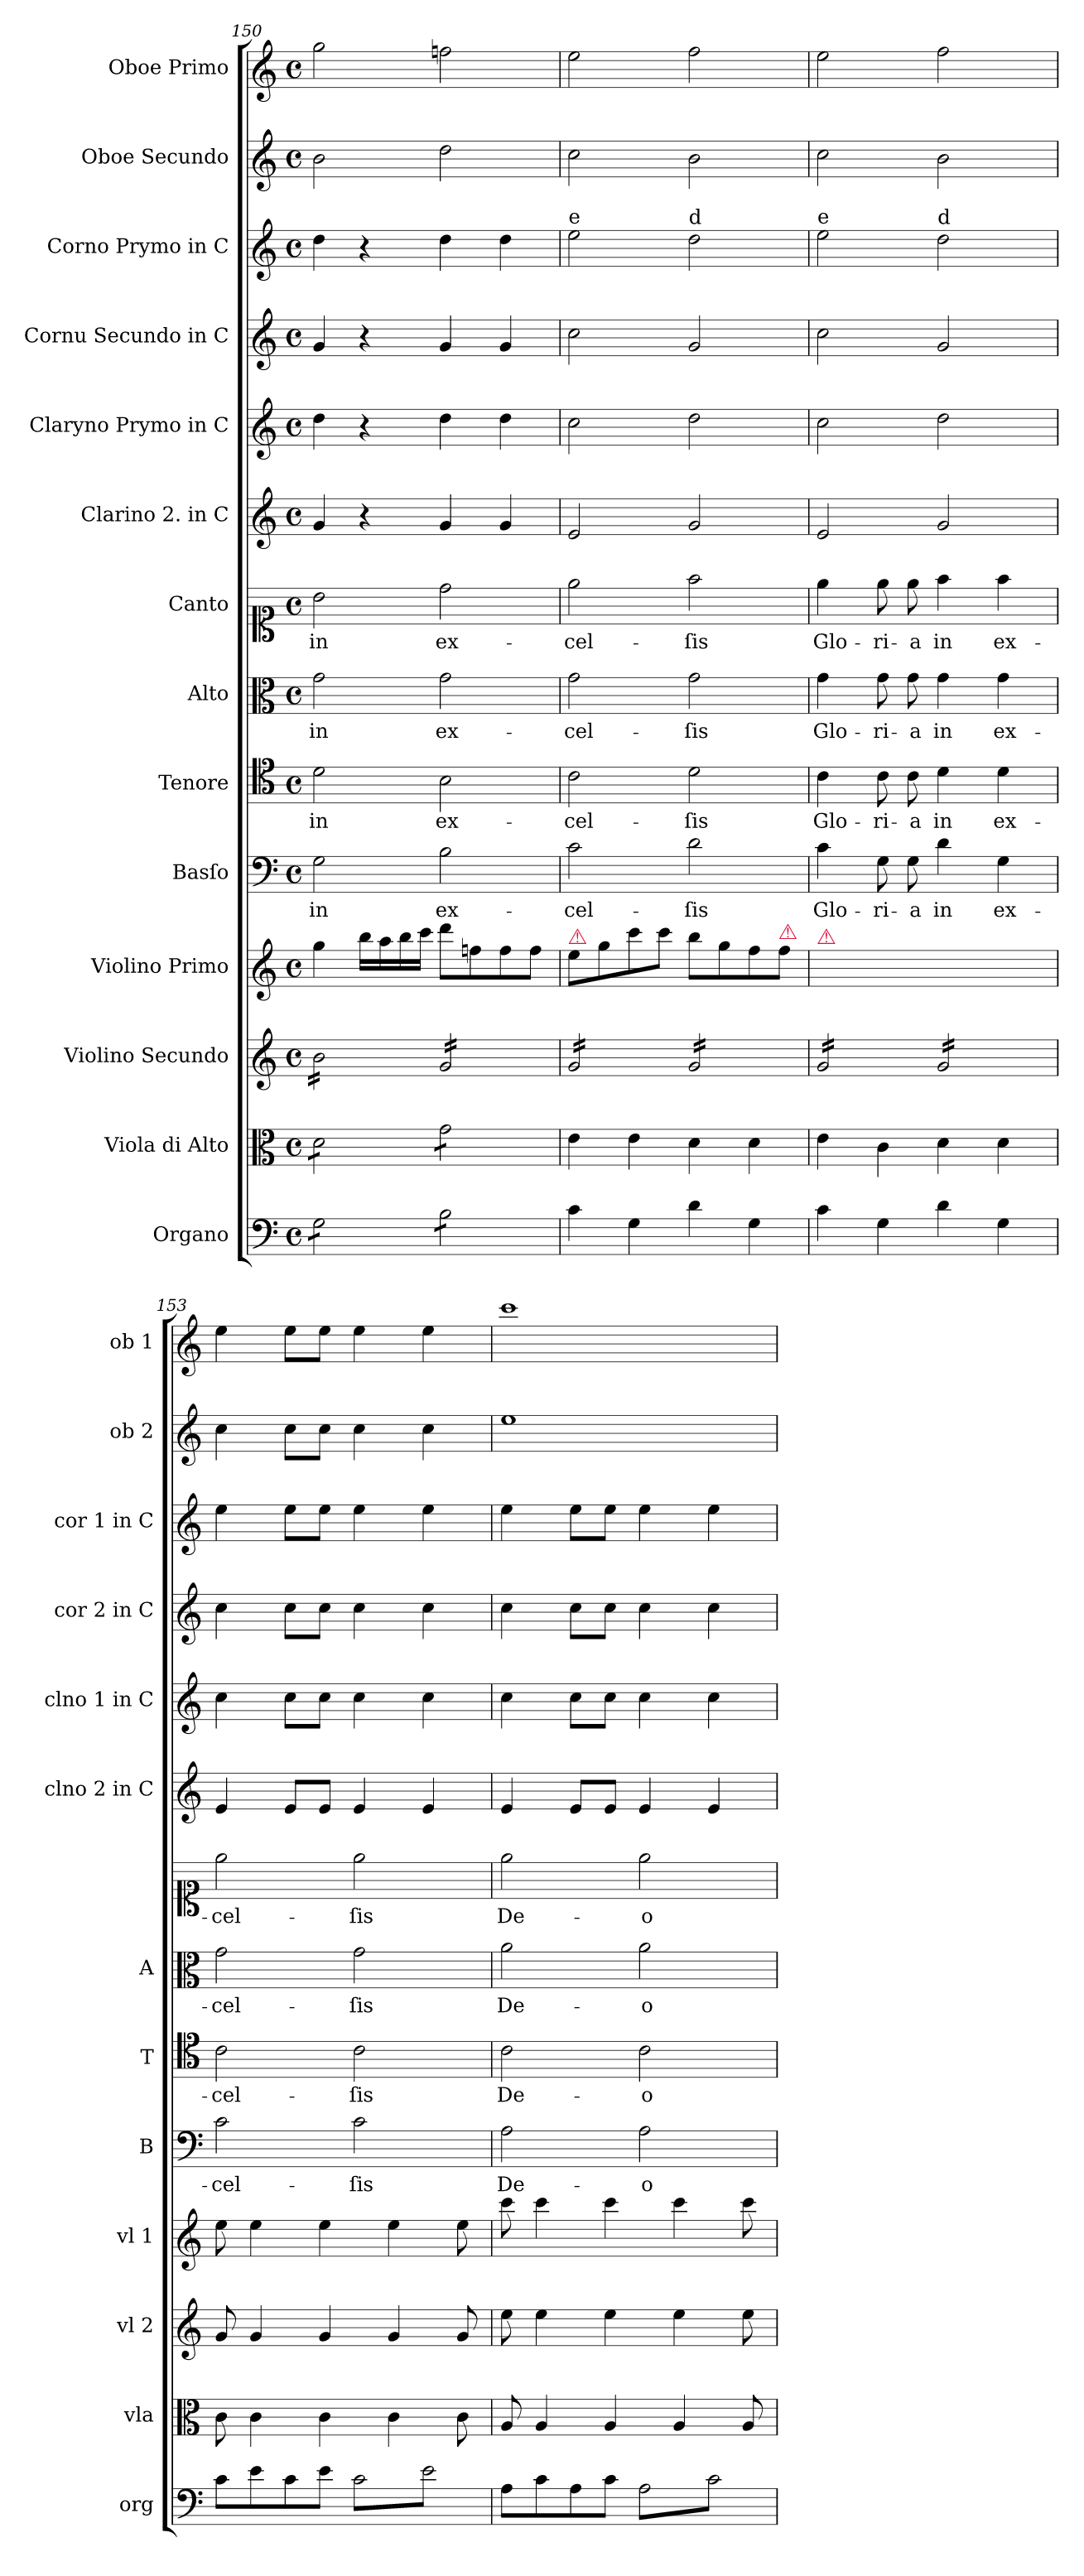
**kern	**kern	**kern	**kern	**kern	**text	**kern	**text	**kern	**text	**kern	**text	**kern	**kern	**kern	**kern	**kern	**kern
*part14	*part13	*part12	*part11	*part10	*part10	*part9	*part9	*part8	*part8	*part7	*part7	*part6	*part5	*part4	*part3	*part2	*part1
*staff14	*staff13	*staff12	*staff11	*staff10	*staff10	*staff9	*staff9	*staff8	*staff8	*staff7	*staff7	*staff6	*staff5	*staff4	*staff3	*staff2	*staff1
*I"Organo	*I"Viola di Alto	*I"Violino Secundo	*I"Violino Primo	*I"Basſo	*	*I"Tenore	*	*I"Alto	*	*I"Canto	*	*I"Clarino 2. in C	*I"Claryno Prymo in C	*I"Cornu Secundo in C	*I"Corno Prymo in C	*I"Oboe Secundo	*I"Oboe Primo
*I'org	*I'vla	*I'vl 2	*I'vl 1	*I'B	*	*I'T	*	*I'A	*	*	*	*I'clno 2 in C	*I'clno 1 in C	*I'cor 2 in C	*I'cor 1 in C	*I'ob 2	*I'ob 1
*clefF4	*clefC3	*clefG2	*clefG2	*clefF4	*	*clefC4	*	*clefC3	*	*clefC1	*	*clefG2	*clefG2	*clefG2	*clefG2	*clefG2	*clefG2
*k[]	*k[]	*k[]	*k[]	*k[]	*	*k[]	*	*k[]	*	*k[]	*	*k[]	*k[]	*k[]	*k[]	*k[]	*k[]
*C:	*C:	*C:	*C:	*C:	*	*C:	*	*C:	*	*C:	*	*C:	*C:	*C:	*C:	*C:	*C:
*M4/4	*M4/4	*M4/4	*M4/4	*M4/4	*	*M4/4	*	*M4/4	*	*M4/4	*	*M4/4	*M4/4	*M4/4	*M4/4	*M4/4	*M4/4
*met(c)	*met(c)	*met(c)	*met(c)	*met(c)	*	*met(c)	*	*met(c)	*	*met(c)	*	*met(c)	*met(c)	*met(c)	*met(c)	*met(c)	*met(c)
=150	=150	=150	=150	=150	=150	=150	=150	=150	=150	=150	=150	=150	=150	=150	=150	=150	=150
*tremolo	*	*	*	*	*	*	*	*	*	*	*	*	*	*	*	*	*
*	*tremolo	*	*	*	*	*	*	*	*	*	*	*	*	*	*	*	*
*	*	*tremolo	*	*	*	*	*	*	*	*	*	*	*	*	*	*	*
8G\L	8d\L	16b\LL	4gg\	2G\	in	2d\	in	2g\	in	2b\	in	4g/	4dd\	4g/	4dd\	2b\	2gg\
.	.	16b\	.	.	.	.	.	.	.	.	.	.	.	.	.	.	.
8G\	8d\	16b\	.	.	.	.	.	.	.	.	.	.	.	.	.	.	.
.	.	16b\	.	.	.	.	.	.	.	.	.	.	.	.	.	.	.
8G\	8d\	16b\	16bb\LL	.	.	.	.	.	.	.	.	4r	4r	4r	4r	.	.
.	.	16b\	16aa\	.	.	.	.	.	.	.	.	.	.	.	.	.	.
8G\J	8d\J	16b\	16bb\	.	.	.	.	.	.	.	.	.	.	.	.	.	.
.	.	16b\JJ	16ccc\JJ	.	.	.	.	.	.	.	.	.	.	.	.	.	.
8B\L	8g\L	16g/LL	8ddd\L	2B\	ex-	2B\	ex-	2g\	ex-	2dd\	ex-	4g/	4dd\	4g/	4dd\	2dd\	2ffn\
.	.	16g/	.	.	.	.	.	.	.	.	.	.	.	.	.	.	.
8B\	8g\	16g/	8ffn\	.	.	.	.	.	.	.	.	.	.	.	.	.	.
.	.	16g/	.	.	.	.	.	.	.	.	.	.	.	.	.	.	.
8B\	8g\	16g/	8ff\	.	.	.	.	.	.	.	.	4g/	4dd\	4g/	4dd\	.	.
.	.	16g/	.	.	.	.	.	.	.	.	.	.	.	.	.	.	.
8B\J	8g\J	16g/	8ff\J	.	.	.	.	.	.	.	.	.	.	.	.	.	.
*	*Xtremolo	*	*	*	*	*	*	*	*	*	*	*	*	*	*	*	*
*Xtremolo	*	*	*	*	*	*	*	*	*	*	*	*	*	*	*	*	*
.	.	16g/JJ	.	.	.	.	.	.	.	.	.	.	.	.	.	.	.
=151	=151	=151	=151	=151	=151	=151	=151	=151	=151	=151	=151	=151	=151	=151	=151	=151	=151
!	!	!	!	!	!	!	!	!	!	!	!	!	!	!	!LO:TX:a:t=e	!	!
!	!	!	!LO:TX:a:color=crimson:t=⚠	!	!	!	!	!	!	!	!	!	!	!	!	!	!
4c\	4e\	16g/LL	8ee\L	2c\	-cel-	2c\	-cel-	2g\	-cel-	2ee\	-cel-	2e/	2cc\	2cc\	2ee\	2cc\	2ee\
.	.	16g/	.	.	.	.	.	.	.	.	.	.	.	.	.	.	.
.	.	16g/	8gg\	.	.	.	.	.	.	.	.	.	.	.	.	.	.
.	.	16g/	.	.	.	.	.	.	.	.	.	.	.	.	.	.	.
4G\	4e\	16g/	8ccc\	.	.	.	.	.	.	.	.	.	.	.	.	.	.
.	.	16g/	.	.	.	.	.	.	.	.	.	.	.	.	.	.	.
.	.	16g/	8ccc\J	.	.	.	.	.	.	.	.	.	.	.	.	.	.
.	.	16g/JJ	.	.	.	.	.	.	.	.	.	.	.	.	.	.	.
!	!	!	!	!	!	!	!	!	!	!	!	!	!	!	!LO:TX:a:t=d	!	!
4d\	4d\	16g/LL	8bb\L	2d\	-ſis	2d\	-ſis	2g\	-ſis	2ff\	-ſis	2g/	2dd\	2g/	2dd\	2b\	2ff\
.	.	16g/	.	.	.	.	.	.	.	.	.	.	.	.	.	.	.
.	.	16g/	8gg\	.	.	.	.	.	.	.	.	.	.	.	.	.	.
.	.	16g/	.	.	.	.	.	.	.	.	.	.	.	.	.	.	.
4G\	4d\	16g/	8ff\	.	.	.	.	.	.	.	.	.	.	.	.	.	.
.	.	16g/	.	.	.	.	.	.	.	.	.	.	.	.	.	.	.
!	!	!	!LO:TX:a:color=crimson:t=⚠	!	!	!	!	!	!	!	!	!	!	!	!	!	!
.	.	16g/	8ff\J	.	.	.	.	.	.	.	.	.	.	.	.	.	.
.	.	16g/JJ	.	.	.	.	.	.	.	.	.	.	.	.	.	.	.
=152	=152	=152	=152	=152	=152	=152	=152	=152	=152	=152	=152	=152	=152	=152	=152	=152	=152
!	!	!	!	!	!	!	!	!	!	!	!	!	!	!	!LO:TX:a:t=e	!	!
!	!	!	!LO:TX:a:color=crimson:t=⚠	!	!	!	!	!	!	!	!	!	!	!	!	!	!
4c\	4e\	16g/LL	8ee\Lyy	4c\	Glo-	4c\	Glo-	4g\	Glo-	4ee\	Glo-	2e/	2cc\	2cc\	2ee\	2cc\	2ee\
.	.	16g/	.	.	.	.	.	.	.	.	.	.	.	.	.	.	.
.	.	16g/	8gg\yy	.	.	.	.	.	.	.	.	.	.	.	.	.	.
.	.	16g/	.	.	.	.	.	.	.	.	.	.	.	.	.	.	.
4G\	4c\	16g/	8ccc\yy	8G\	-ri-	8c\	-ri-	8g\	-ri-	8ee\	-ri-	.	.	.	.	.	.
.	.	16g/	.	.	.	.	.	.	.	.	.	.	.	.	.	.	.
.	.	16g/	8ccc\Jyy	8G\	-a	8c\	-a	8g\	-a	8ee\	-a	.	.	.	.	.	.
.	.	16g/JJ	.	.	.	.	.	.	.	.	.	.	.	.	.	.	.
!	!	!	!	!	!	!	!	!	!	!	!	!	!	!	!LO:TX:a:t=d	!	!
4d\	4d\	16g/LL	8bb\Lyy	4d\	in	4d\	in	4g\	in	4ff\	in	2g/	2dd\	2g/	2dd\	2b\	2ff\
.	.	16g/	.	.	.	.	.	.	.	.	.	.	.	.	.	.	.
.	.	16g/	8gg\yy	.	.	.	.	.	.	.	.	.	.	.	.	.	.
.	.	16g/	.	.	.	.	.	.	.	.	.	.	.	.	.	.	.
4G\	4d\	16g/	8ff\yy	4G\	ex-	4d\	ex-	4g\	ex-	4ff\	ex-	.	.	.	.	.	.
.	.	16g/	.	.	.	.	.	.	.	.	.	.	.	.	.	.	.
.	.	16g/	8ff\Jyy	.	.	.	.	.	.	.	.	.	.	.	.	.	.
.	.	16g/JJ	.	.	.	.	.	.	.	.	.	.	.	.	.	.	.
*	*	*Xtremolo	*	*	*	*	*	*	*	*	*	*	*	*	*	*	*
=153	=153	=153	=153	=153	=153	=153	=153	=153	=153	=153	=153	=153	=153	=153	=153	=153	=153
8c\L	8c\	8g/	8ee\	2c\	-cel-	2c\	-cel-	2g\	-cel-	2ee\	-cel-	4e/	4cc\	4cc\	4ee\	4cc\	4ee\
8e\	4c\	4g/	4ee\	.	.	.	.	.	.	.	.	.	.	.	.	.	.
8c\	.	.	.	.	.	.	.	.	.	.	.	8e/L	8cc\L	8cc\L	8ee\L	8cc\L	8ee\L
8e\J	4c\	4g/	4ee\	.	.	.	.	.	.	.	.	8e/J	8cc\J	8cc\J	8ee\J	8cc\J	8ee\J
*tremolo	*	*	*	*	*	*	*	*	*	*	*	*	*	*	*	*	*
8c\L	.	.	.	2c\	-ſis	2c\	-ſis	2g\	-ſis	2ee\	-ſis	4e/	4cc\	4cc\	4ee\	4cc\	4ee\
8e\	4c\	4g/	4ee\	.	.	.	.	.	.	.	.	.	.	.	.	.	.
8c\	.	.	.	.	.	.	.	.	.	.	.	4e/	4cc\	4cc\	4ee\	4cc\	4ee\
8e\J	8c\	8g/	8ee\	.	.	.	.	.	.	.	.	.	.	.	.	.	.
*Xtremolo	*	*	*	*	*	*	*	*	*	*	*	*	*	*	*	*	*
=154	=154	=154	=154	=154	=154	=154	=154	=154	=154	=154	=154	=154	=154	=154	=154	=154	=154
8A\L	8A/	8ee\	8ccc\	2A\	De-	2c\	De-	2a\	De-	2ee\	De-	4e/	4cc\	4cc\	4ee\	1ee	1ccc
8c\	4A/	4ee\	4ccc\	.	.	.	.	.	.	.	.	.	.	.	.	.	.
8A\	.	.	.	.	.	.	.	.	.	.	.	8e/L	8cc\L	8cc\L	8ee\L	.	.
8c\J	4A/	4ee\	4ccc\	.	.	.	.	.	.	.	.	8e/J	8cc\J	8cc\J	8ee\J	.	.
*tremolo	*	*	*	*	*	*	*	*	*	*	*	*	*	*	*	*	*
8A\L	.	.	.	2A\	-o	2c\	-o	2a\	-o	2ee\	-o	4e/	4cc\	4cc\	4ee\	.	.
8c\	4A/	4ee\	4ccc\	.	.	.	.	.	.	.	.	.	.	.	.	.	.
8A\	.	.	.	.	.	.	.	.	.	.	.	4e/	4cc\	4cc\	4ee\	.	.
8c\J	8A/	8ee\	8ccc\	.	.	.	.	.	.	.	.	.	.	.	.	.	.
*Xtremolo	*	*	*	*	*	*	*	*	*	*	*	*	*	*	*	*	*
.	.	.	.	.	.	.	.	.	.	.	.	.	.	.	.	.	.
.	.	.	.	.	.	.	.	.	.	.	.	.	.	.	.	.	.
=	=	=	=	=	=	=	=	=	=	=	=	=	=	=	=	=	=
*-	*-	*-	*-	*-	*-	*-	*-	*-	*-	*-	*-	*-	*-	*-	*-	*-	*-
